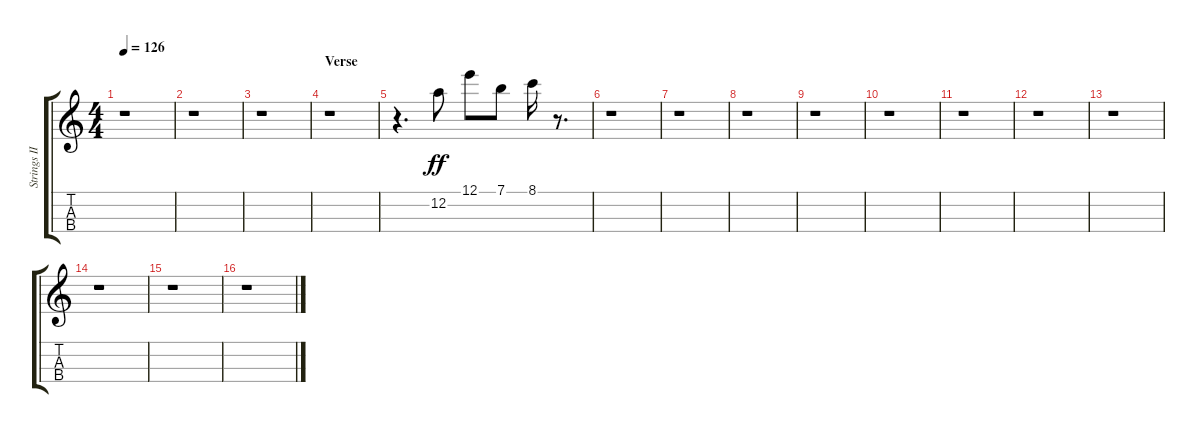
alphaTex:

\track ("Strings II" "Strings II") {instrument pizzicatostrings}
\staff {score tabs}
\tuning (E5 A4 D4 G3) {hide}
\ts (4 4)
\tempo 126
\clef g2
\ks c
r.1{dy ff} |
r.1 |
r.1 |
\section ("" "Verse")
r.1 |
r.4{d} 12.2.8 12.1.8 7.1.8 8.1.16 r.8{d} |
r.1 |
r.1 |
r.1 |
r.1 |
r.1 |
r.1 |
r.1 |
r.1 |
r.1 |
r.1 |
r.1
